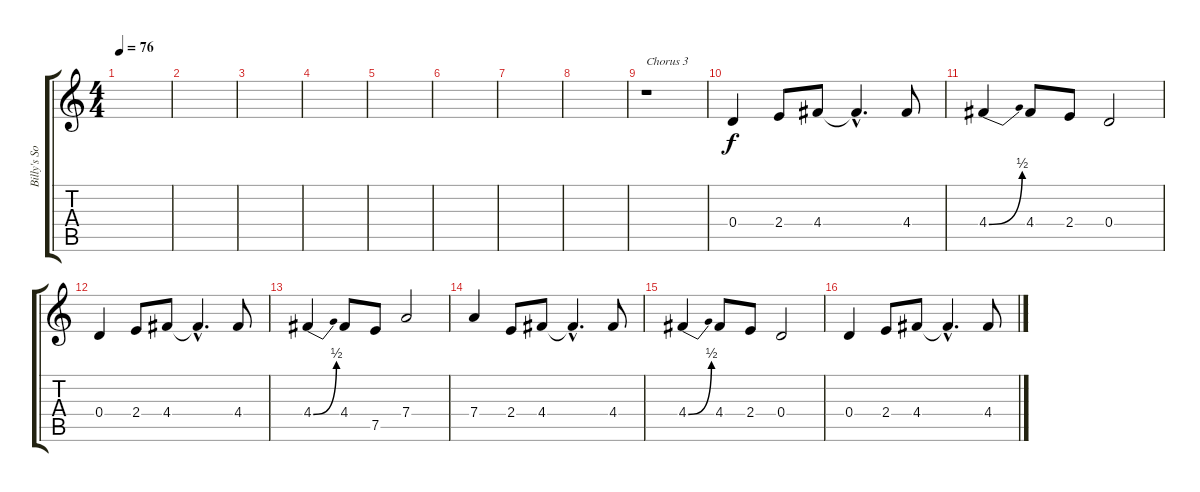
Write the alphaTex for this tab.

\track ("Billy's Solo" "Billy's So") {instrument overdrivenguitar}
\staff {score tabs}
\tuning (E4 B3 G3 D3 A2 E2) {hide}
\ts (4 4)
\tempo 76
\clef g2
\ks c
|
|
|
|
|
|
|
|
r.1{txt "Chorus 3"} |
0.4.4 2.4.8 4.4.8 4.4{hac t}.4{d} 4.4.8 |
4.4{be (bend 0 0 60 2)}.4 4.4.8 2.4.8 0.4.2 |
0.4.4 2.4.8 4.4.8 4.4{hac t}.4{d} 4.4.8 |
4.4{be (bend 0 0 60 2)}.4 4.4.8 7.5.8 7.4.2 |
7.4.4 2.4.8 4.4.8 4.4{hac t}.4{d} 4.4.8 |
4.4{be (bend 0 0 60 2)}.4 4.4.8 2.4.8 0.4.2 |
0.4.4 2.4.8 4.4.8 4.4{hac t}.4{d} 4.4.8
